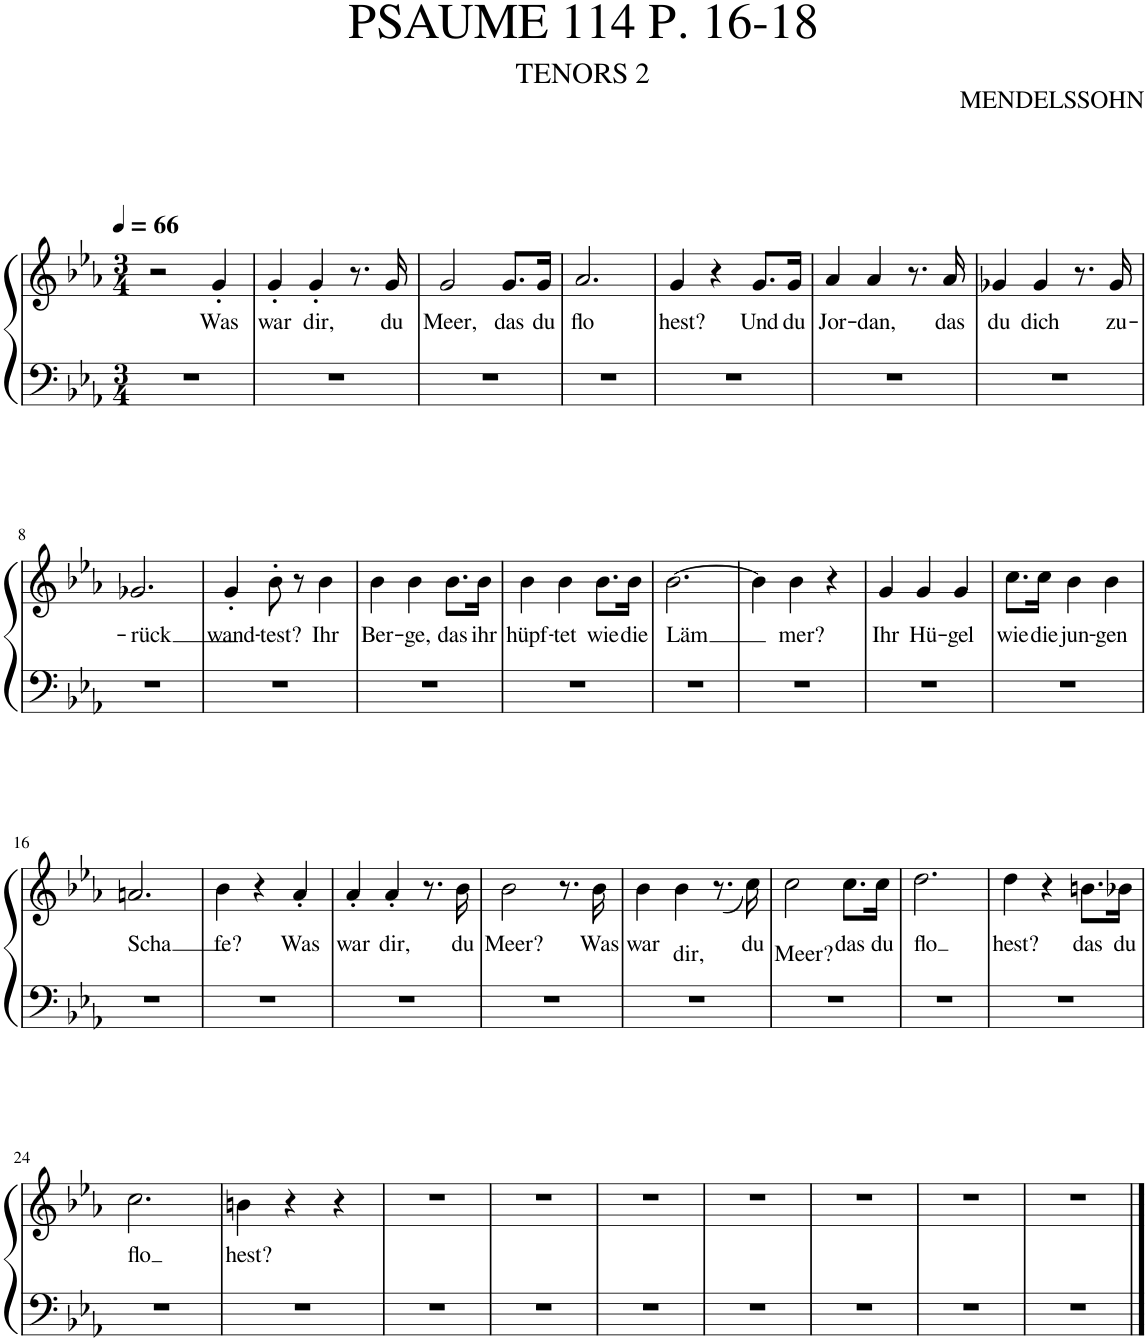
**kern	**kern	**text
*part1	*part1	*part1
*staff2	*staff1	*staff1
*I"Piano	*	*
*I'Pno.	*	*
*clefF4	*clefG2	*
*k[b-e-a-]	*k[b-e-a-]	*
*M3/4	*M3/4	*
*MM66	*MM66	*
=1	=1	=1
2.r	2r	.
!	!	!LO:LY:b
.	4g'/	Was
=2	=2	=2
!	!	!LO:LY:b
2.r	4g'/	war
!	!	!LO:LY:b
.	4g'/	dir,
.	8.r	.
!	!	!LO:LY:b
.	16g/	du
=3	=3	=3
!	!	!LO:LY:b
2.r	2g/	Meer,
!	!	!LO:LY:b
.	8.g/L	das
!	!	!LO:LY:b
.	16g/Jk	du
=4	=4	=4
!	!	!LO:LY:b
2.r	2.a-/	flo
=5	=5	=5
!	!	!LO:LY:b
2.r	4g/	hest?
.	4r	.
!	!	!LO:LY:b
.	8.g/L	Und
!	!	!LO:LY:b
.	16g/Jk	du
=6	=6	=6
!	!	!LO:LY:b
2.r	4a-/	Jor-
!	!	!LO:LY:b
.	4a-/	-dan,
.	8.r	.
!	!	!LO:LY:b
.	16a-/	das
=7	=7	=7
!	!	!LO:LY:b
2.r	4g-X/	du
!	!	!LO:LY:b
.	4g-/	dich
.	8.r	.
!	!	!LO:LY:b
.	16g-/	zu-
!!LO:LB:g=z
=8	=8	=8
!	!	!LO:LY:b
2.r	2.g-X/	-rück
=9	=9	=9
!	!	!LO:LY:b
2.r	4g'/	wand-
!	!	!LO:LY:b
.	8b-'\	-test?
.	8r	.
!	!	!LO:LY:b
.	4b-\	Ihr
=10	=10	=10
!	!	!LO:LY:b
2.r	4b-\	Ber-
!	!	!LO:LY:b
.	4b-\	-ge,
!	!	!LO:LY:b
.	8.b-\L	das
!	!	!LO:LY:b
.	16b-\Jk	ihr
=11	=11	=11
!	!	!LO:LY:b
2.r	4b-\	hüpf-
!	!	!LO:LY:b
.	4b-\	-tet
!	!	!LO:LY:b
.	8.b-\L	wie
!	!	!LO:LY:b
.	16b-\Jk	die
=12	=12	=12
!	!	!LO:LY:b
2.r	[2.b-\	-Läm
=13	=13	=13
2.r	4b-\]	.
!	!	!LO:LY:b
.	4b-\	mer?
.	4r	.
=14	=14	=14
!	!	!LO:LY:b
2.r	4g/	Ihr
!	!	!LO:LY:b
.	4g/	Hü-
!	!	!LO:LY:b
.	4g/	-gel
=15	=15	=15
!	!	!LO:LY:b
2.r	8.cc\L	wie
!	!	!LO:LY:b
.	16cc\Jk	die
!	!	!LO:LY:b
.	4b-\	jun-
!	!	!LO:LY:b
.	4b-\	-gen
!!LO:LB:g=z
=16	=16	=16
!	!	!LO:LY:b
2.r	2.an/	Scha
=17	=17	=17
!	!	!LO:LY:b
2.r	4b-\	fe?
.	4r	.
!	!	!LO:LY:b
.	4a-'/	Was
=18	=18	=18
!	!	!LO:LY:b
2.r	4a-'/	war
!	!	!LO:LY:b
.	4a-'/	dir,
.	8.r	.
!	!	!LO:LY:b
.	16b-\	du
=19	=19	=19
!	!	!LO:LY:b
2.r	2b-\	Meer?
.	8.r	.
!	!	!LO:LY:b
.	16b-\	Was
=20	=20	=20
!	!	!LO:LY:b
2.r	4b-\	war
!	!	!LO:LY:b
.	4b-\	dir,
.	(8.r	.
!	!	!LO:LY:b
.	16cc\)	du
=21	=21	=21
!	!	!LO:LY:b
2.r	2cc\	Meer?
!	!	!LO:LY:b
.	8.cc\L	das
!	!	!LO:LY:b
.	16cc\Jk	du
=22	=22	=22
!	!	!LO:LY:b
2.r	2.dd\	flo
=23	=23	=23
!	!	!LO:LY:b
2.r	4dd\	hest?
.	4r	.
!	!	!LO:LY:b
.	8.bn\L	das
!	!	!LO:LY:b
.	16b-X\Jk	du
!!LO:LB:g=z
=24	=24	=24
!	!	!LO:LY:b
2.r	2.cc\	flo
=25	=25	=25
!	!	!LO:LY:b
2.r	4bn\	hest?
.	4r	.
.	4r	.
=26	=26	=26
2.r	2.r	.
=27	=27	=27
2.r	2.r	.
=28	=28	=28
2.r	2.r	.
=29	=29	=29
2.r	2.r	.
=30	=30	=30
2.r	2.r	.
=31	=31	=31
2.r	2.r	.
=32	=32	=32
2.r	2.r	.
==	==	==
*-	*-	*-
